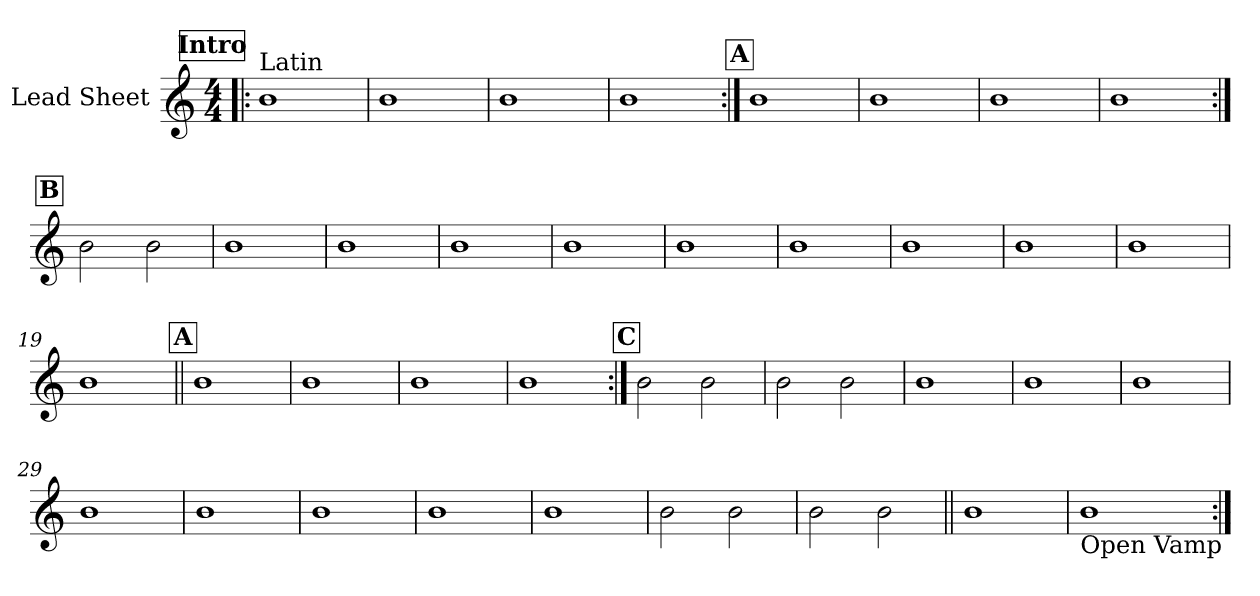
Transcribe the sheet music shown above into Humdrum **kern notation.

**kern
*part1
*staff1
*I"Lead Sheet
*clefG2
*k[]
*M4/4
!!LO:REH:place=s1:a:fs=14:t=Intro
=1!|:
!LO:TX:a:t=Latin
1b
=2
1b
=3
1b
=4
1b
!!LO:LB:g=z
!!LO:REH:place=s1:a:fs=14:t=A
=5:|!
1b
=6
1b
=7
1b
=8
1b
!!LO:LB:g=z
!!LO:REH:place=s1:a:fs=14:t=B
=9:|!
2b\
2b\
=10
1b
=11
1b
=12
1b
!!LO:LB:g=z
=13
1b
=14
1b
=15
1b
=16
1b
!!LO:LB:g=z
=17
1b
=18
1b
=19
1b
!!LO:LB:g=z
!!LO:REH:place=s1:a:fs=14:t=A
=20||
1b
=21
1b
=22
1b
=23
1b
!!LO:LB:g=z
!!LO:REH:place=s1:a:fs=14:t=C
=24:|!
2b\
2b\
=25
2b\
2b\
=26
1b
=27
1b
!!LO:LB:g=z
=28
1b
=29
1b
=30
1b
=31
1b
!!LO:LB:g=z
=32
1b
=33
1b
=34
2b\
2b\
=35
2b\
2b\
!!LO:LB:g=z
=36||
1b
=37
!LO:TX:b:t=Open Vamp
1b
=:|!
*-
